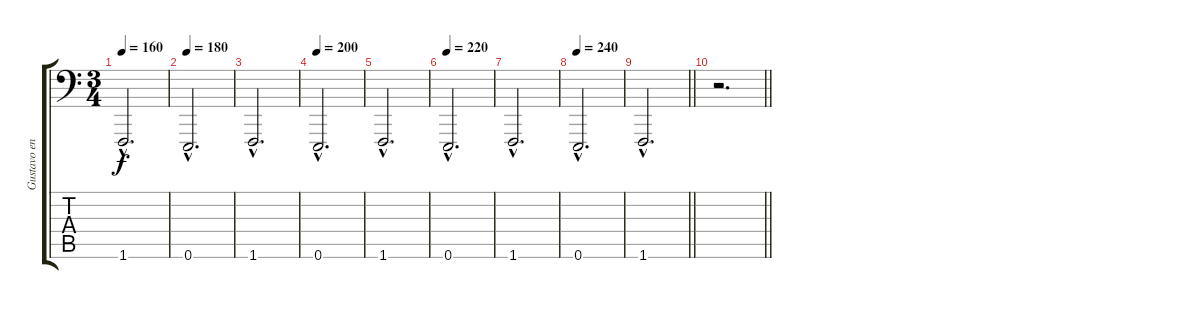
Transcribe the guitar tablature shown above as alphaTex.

\track ("Gustavo en llave de fa" "Gustavo en") {instrument pad3polysynth}
\staff {score tabs}
\tuning (E3 B2 G2 D2 A1 E1) {hide}
\ts (3 4)
\tempo 160
\clef f4
\ks c
1.6{hac}.2{d dy f} |
\tempo 180
0.6{hac}.2{d} |
1.6{hac}.2{d} |
\tempo 200
0.6{hac}.2{d instrument electricgrandpiano} |
1.6{hac}.2{d} |
\tempo 220
0.6{hac}.2{d instrument electricgrandpiano} |
1.6{hac}.2{d} |
\tempo 240
0.6{hac}.2{d instrument electricgrandpiano} |
\barLineRight lightlight
1.6{hac}.2{d} |
\barLineRight lightlight
r.2{d}
